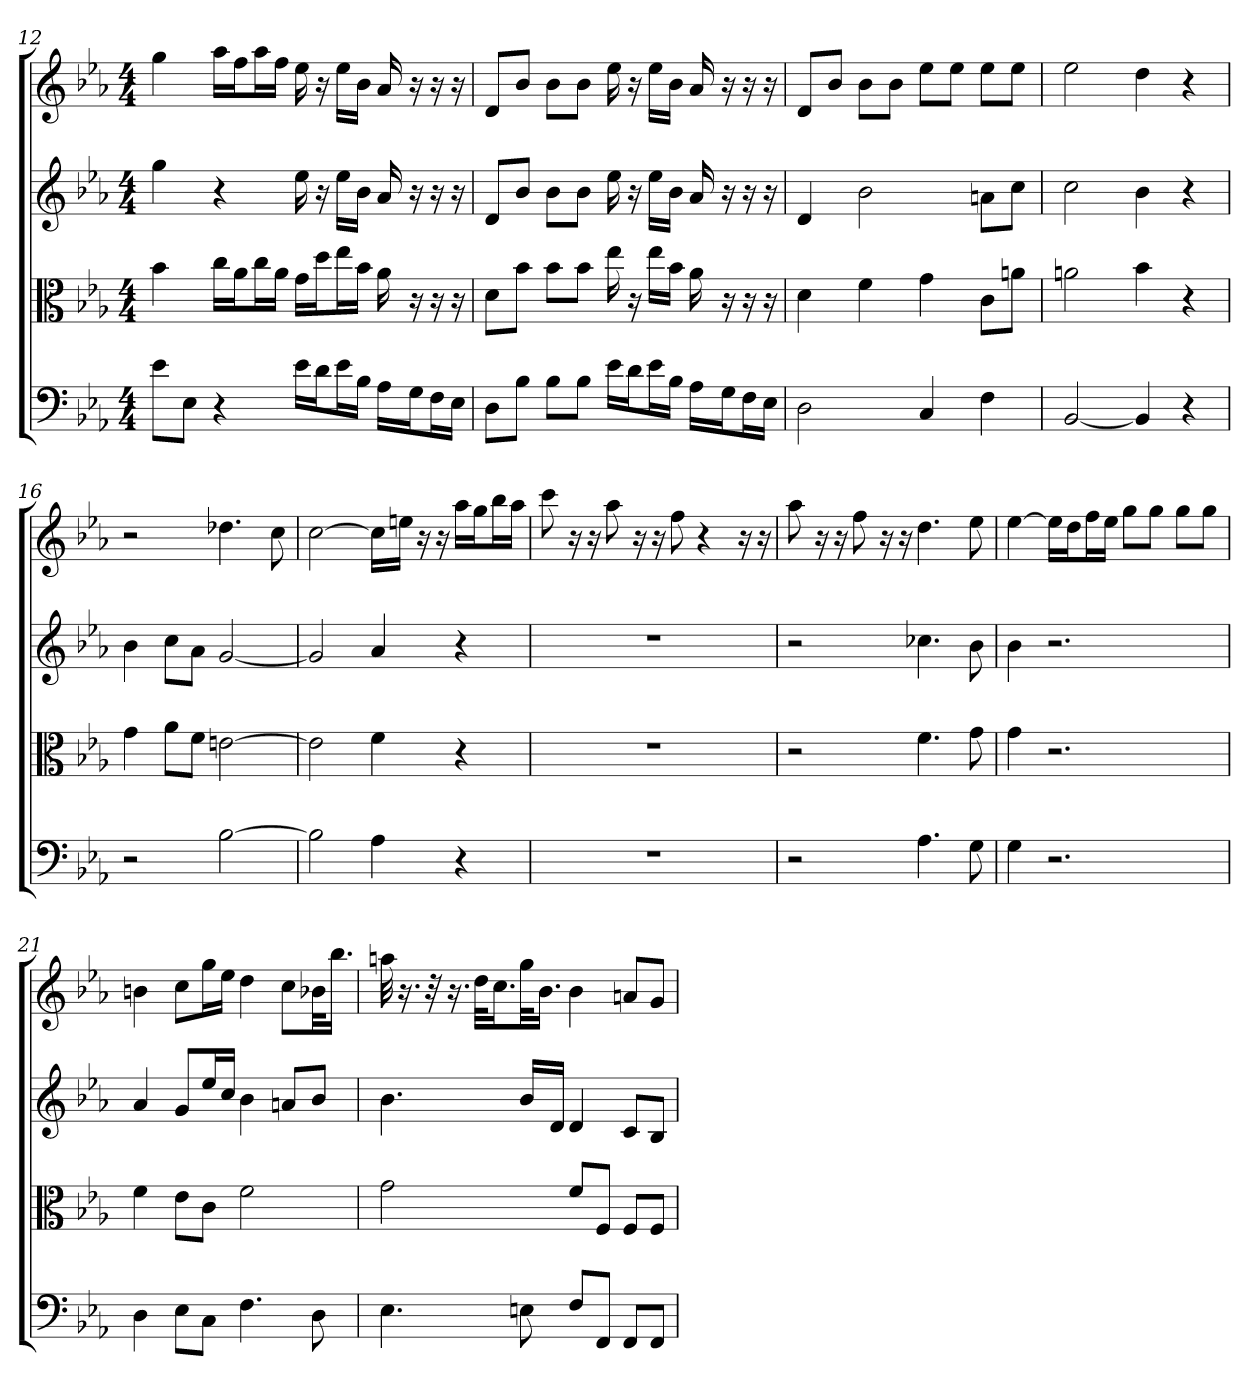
**kern	**kern	**kern	**kern
*part4	*part3	*part2	*part1
*staff4	*staff3	*staff2	*staff1
*clefF4	*clefC3	*clefG2	*clefG2
*k[b-e-a-]	*k[b-e-a-]	*k[b-e-a-]	*k[b-e-a-]
*E-:	*E-:	*E-:	*E-:
*M4/4	*M4/4	*M4/4	*M4/4
=12	=12	=12	=12
8e-\L	4b-	4gg	4gg
8E-\J	.	.	.
4r	16cc\LL	4r	16aa-\LL
.	16a-\J	.	16ff\J
.	16cc\L	.	16aa-\L
.	16a-\JJ	.	16ff\JJ
16e-\LL	16g\LL	16ee-	16ee-
16d\J	16dd\J	16r	16r
16e-\L	16ee-\L	16ee-\LL	16ee-\LL
16B-\JJ	16b-\JJ	16b-\JJ	16b-\JJ
16A-\LL	16a-	16a-	16a-
16G\J	16r	16r	16r
16F\L	16r	16r	16r
16E-\JJ	16r	16r	16r
=13	=13	=13	=13
8D\L	8d\L	8d/L	8d/L
8B-\J	8b-\J	8b-/J	8b-/J
8B-\L	8b-\L	8b-\L	8b-\L
8B-\J	8b-\J	8b-\J	8b-\J
16e-\LL	16ee-	16ee-	16ee-
16d\J	16r	16r	16r
16e-\L	16ee-\LL	16ee-\LL	16ee-\LL
16B-\JJ	16b-\JJ	16b-\JJ	16b-\JJ
16A-\LL	16a-	16a-	16a-
16G\J	16r	16r	16r
16F\L	16r	16r	16r
16E-\JJ	16r	16r	16r
=14	=14	=14	=14
2D	4d	4d	8d/L
.	.	.	8b-/J
.	4f	2b-	8b-\L
.	.	.	8b-\J
4C	4g	.	8ee-\L
.	.	.	8ee-\J
4F	8c\L	8an\L	8ee-\L
.	8an\J	8cc\J	8ee-\J
=15	=15	=15	=15
[2BB-	2an	2cc	2ee-
4BB-]	4b-	4b-	4dd
4r	4r	4r	4r
=16	=16	=16	=16
2r	4g	4b-	2r
.	8a-\L	8cc\L	.
.	8f\J	8a-\J	.
[2B-	[2en	[2g	4.dd-X
.	.	.	8cc
=17	=17	=17	=17
2B-]	2e]	2g]	[2cc
4A-	4f	4a-	16cc\LL]
.	.	.	16een\JJ
.	.	.	16r
.	.	.	16r
4r	4r	4r	16aa-\LL
.	.	.	16gg\J
.	.	.	16bb-\L
.	.	.	16aa-\JJ
=18	=18	=18	=18
1r	1r	1r	8ccc
.	.	.	16r
.	.	.	16r
.	.	.	8aa-
.	.	.	16r
.	.	.	16r
.	.	.	8ff
.	.	.	4r
.	.	.	16r
.	.	.	16r
=19	=19	=19	=19
2r	2r	2r	8aa-
.	.	.	16r
.	.	.	16r
.	.	.	8ff
.	.	.	16r
.	.	.	16r
4.A-	4.f	4.cc-X	4.dd
8G	8g	8b-	8ee-
=20	=20	=20	=20
4G	4g	4b-	[4ee-
2.r	2.r	2.r	16ee-\LL]
.	.	.	16dd\J
.	.	.	16ff\L
.	.	.	16ee-\JJ
.	.	.	8gg\L
.	.	.	8gg\J
.	.	.	8gg\L
.	.	.	8gg\J
=21	=21	=21	=21
4D	4f	4a-	4bn
8E-\L	8e-\L	8g/L	8cc\L
8C\J	8c\J	16ee-/L	16gg\L
.	.	16cc/JJ	16ee-\JJ
4.F	2f	4b-	4dd
.	.	8an/L	8cc\L
8D	.	8b-/J	32b-X\KL
.	.	.	16.bb-\JJ
=22	=22	=22	=22
4.E-	2g	4.b-	32aan
.	.	.	16.r
.	.	.	32r
.	.	.	16.r
.	.	.	32dd\KLL
.	.	.	16.cc\J
8En	.	16b-/LL	32gg\KL
.	.	.	16.b-\JJ
.	.	16d/JJ	.
8F/L	8f/L	4d	4b-
8FF/J	8F/J	.	.
8FF/L	8F/L	8c/L	8an/L
8FF/J	8F/J	8B-/J	8g/J
=	=	=	=
*-	*-	*-	*-
